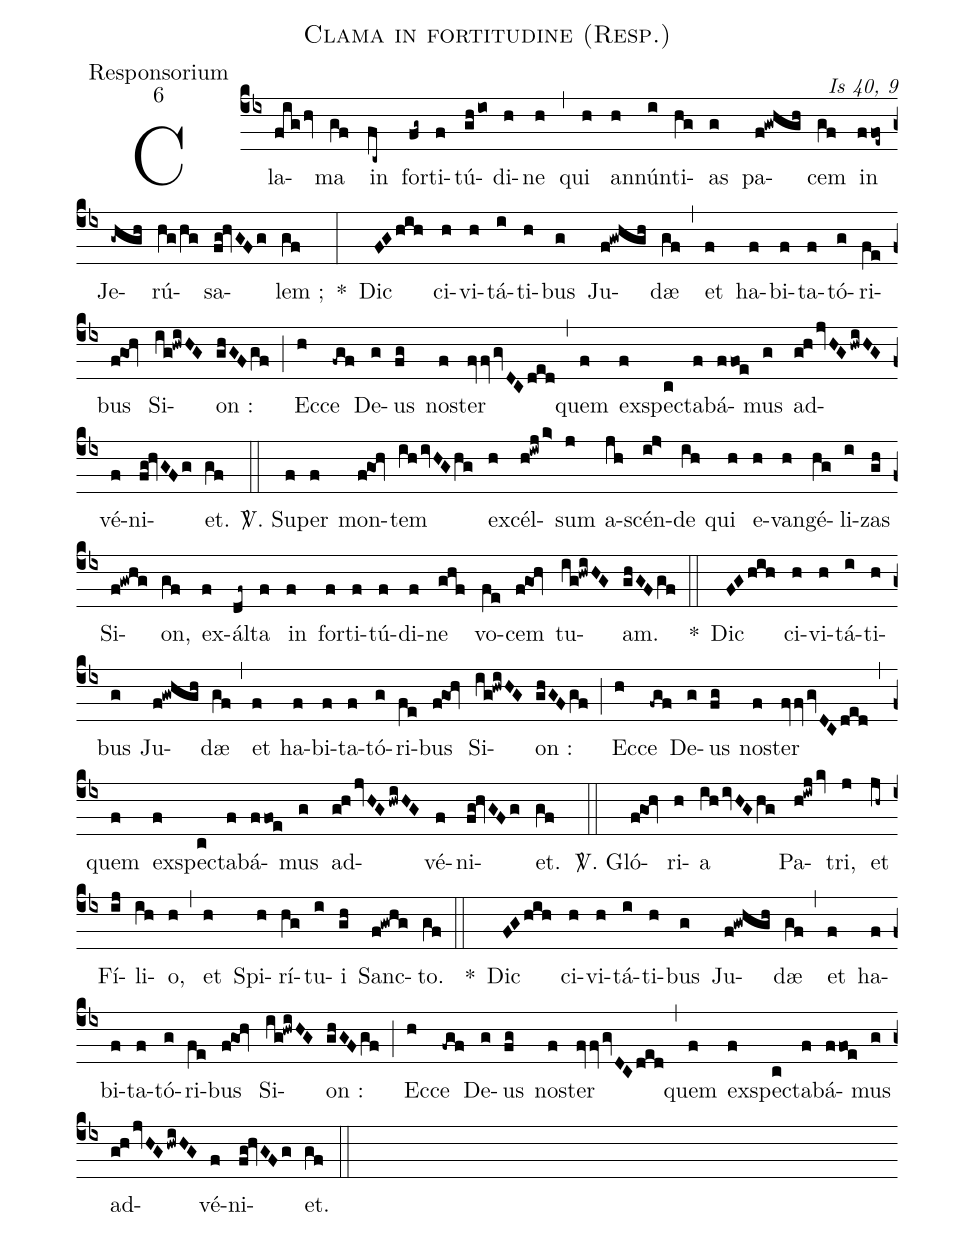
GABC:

name:Clama in fortitudine (Resp.);
office-part:Responsorium;
mode:6;
commentary:Is 40, 9;
%%
(cb4)Cla(fig/hv)ma(gf) in(fc~) for(fg~)ti(f)tú(gh/io)di(h)ne(h) (,) qui(h) an(h)nún(i)ti(hg)as(g) pa(f!gwhgh)cem(gf) in(ffoe~) Je(-ghgh)rú(hg/hg)sa(fg!hvGFg)lem ;(gf) *(:) Dic(FGhih) ci(h)vi(h)tá(i)ti(h)bus(g) Ju(f!gwhgh)dæ(gf) (,) et(f) ha(f)bi(f)ta(f)tó(g)ri(fe)bus(f!goh) Si(ig!hwiHG)on :(ghGFgf) (;) Ec(h)ce(-fgf) De(g)us(fg) nos(f)ter(fvfvgvDCded) (,) quem(f) ex(f)spec(c)ta(f)bá(ffoe)mus(g) ad(g!h/jvHG/hwiHG)vé(f)ni(fg!hvGFg)et.(gf) (::)

<sp>V/</sp>. Su(f)per(f) mon(f!goh)tem(ih/ivHGhg) ex(h)cél(h!iwj/k>)sum(j) a(jh)scén(ij>)de(ih) qui(h) e(h)van(h)gé(hg)li(i)zas(gh) Si(f!gwhg)on,(gf) ex(f)ál(df~)ta(f) in(f) for(f)ti(f)tú(f)di(f)ne(ghf) vo(fe)cem(f!goh) tu(ig!hwiHG)am.(ghGFgf) (::)
*() Dic(FGhih) ci(h)vi(h)tá(i)ti(h)bus(g) Ju(f!gwhgh)dæ(gf) (,) et(f) ha(f)bi(f)ta(f)tó(g)ri(fe)bus(f!goh) Si(ig!hwiHG)on :(ghGFgf) (;) Ec(h)ce(-fgf) De(g)us(fg) nos(f)ter(fvfvgvDCded) (,) quem(f) ex(f)spec(c)ta(f)bá(ffoe)mus(g) ad(g!h/jvHG/hwiHG)vé(f)ni(fg!hvGFg)et.(gf) (::)

<sp>V/</sp>. Gló(f!goh)ri(h)a(ih/ivHGhg) Pa(h!iwj/kv)tri,(j) et(jh~) Fí(ij)li(ih)o,(h) (,) et(h) Spi(h)rí(hg)tu(i)i(gh) Sanc(f!gwhg)to.(gf) (::)
*() Dic(FGhih) ci(h)vi(h)tá(i)ti(h)bus(g) Ju(f!gwhgh)dæ(gf) (,) et(f) ha(f)bi(f)ta(f)tó(g)ri(fe)bus(f!goh) Si(ig!hwiHG)on :(ghGFgf) (;) Ec(h)ce(-fgf) De(g)us(fg) nos(f)ter(fvfvgvDCded) (,) quem(f) ex(f)spec(c)ta(f)bá(ffoe)mus(g) ad(g!h/jvHG/hwiHG)vé(f)ni(fg!hvGFg)et.(gf) (::)
